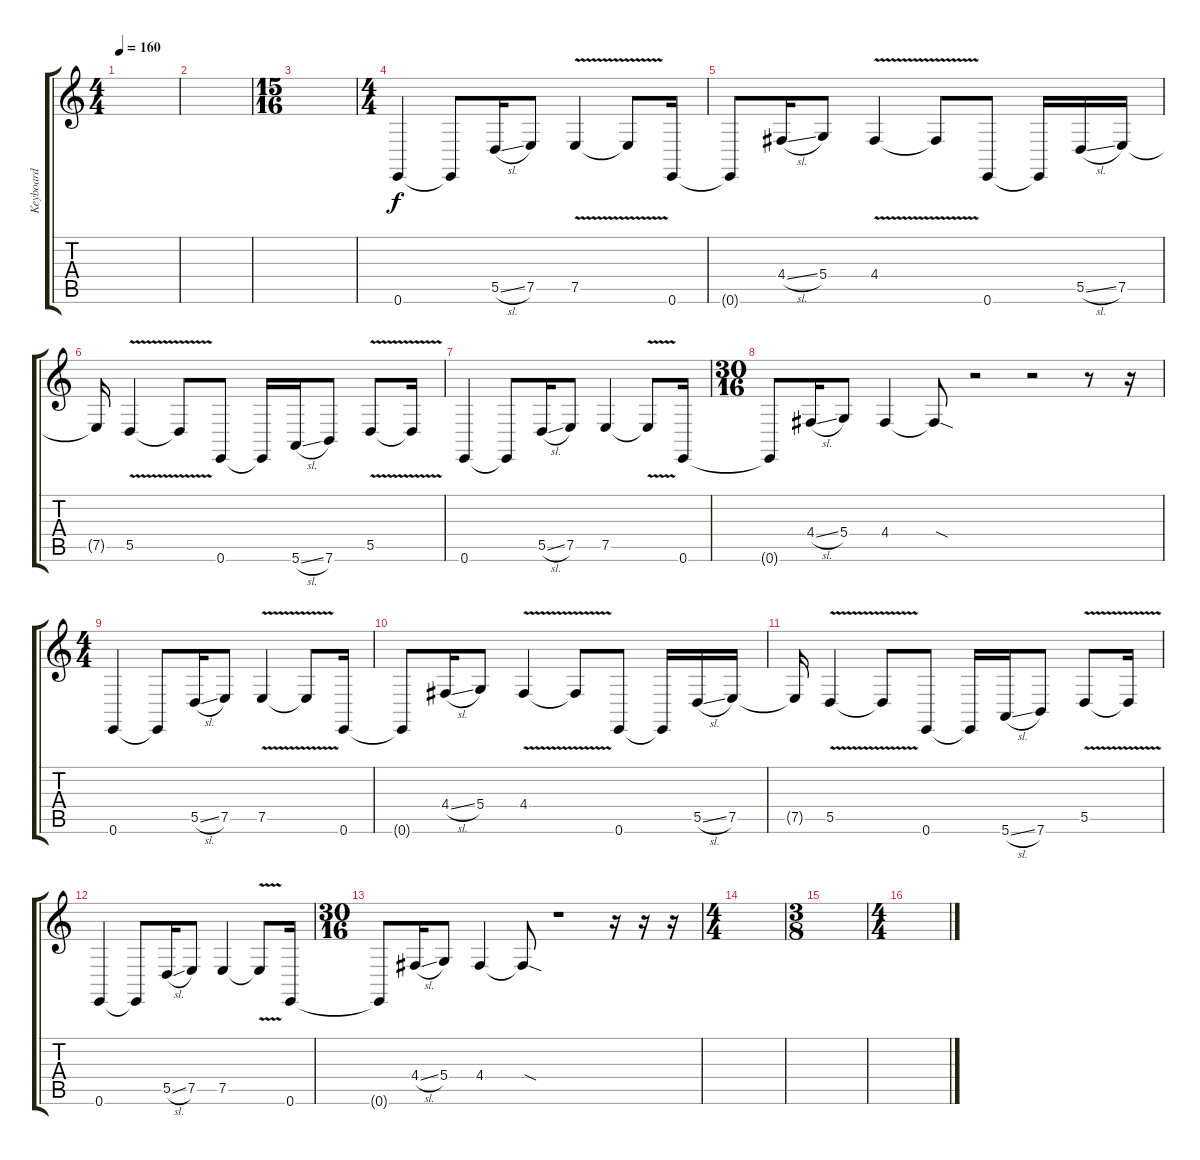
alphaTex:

\track ("Keyboard" "Keyboard") {instrument lead6voice}
\staff {score tabs}
\tuning (E4 B3 G3 D3 A2 E2) {hide}
\ts (4 4)
\tempo 160
\clef g2
\ks c
|
|
\ts (15 16)
|
\ts (4 4)
0.6.4{volume 14} 0.6{t}.8 5.5{sl}.16 7.5.8 7.5{v}.4 7.5{t}.8 0.6.16 |
0.6{t}.8 4.4{sl}.16 5.4.8 4.4{v}.4 4.4{t}.8 0.6.8 0.6{t}.16 5.5{sl}.16 7.5.16 |
7.5{t}.16 5.5{v}.4 5.5{t}.8 0.6.8 0.6{t}.16 5.6{sl}.16 7.6.8 5.5{v}.8 5.5{t}.16 |
0.6.4 0.6{t}.8 5.5{sl}.16 7.5.8 7.5.4 7.5{v t}.8 0.6.16 |
\ts (30 16)
0.6{t}.8 4.4{sl}.16 5.4.8 4.4.4 4.4{sod t}.8 r.2 r.2 r.8 r.16 |
\ts (4 4)
0.6.4 0.6{t}.8 5.5{sl}.16 7.5.8 7.5{v}.4 7.5{t}.8 0.6.16 |
0.6{t}.8 4.4{sl}.16 5.4.8 4.4{v}.4 4.4{t}.8 0.6.8 0.6{t}.16 5.5{sl}.16 7.5.16 |
7.5{t}.16 5.5{v}.4 5.5{t}.8 0.6.8 0.6{t}.16 5.6{sl}.16 7.6.8 5.5{v}.8 5.5{t}.16 |
0.6.4 0.6{t}.8 5.5{sl}.16 7.5.8 7.5.4 7.5{v t}.8 0.6.16 |
\ts (30 16)
0.6{t}.8 4.4{sl}.16 5.4.8 4.4.4 4.4{sod t}.8 r.1 r.16 r.16 r.16 |
\ts (4 4)
|
\ts (3 8)
|
\ts (4 4)
